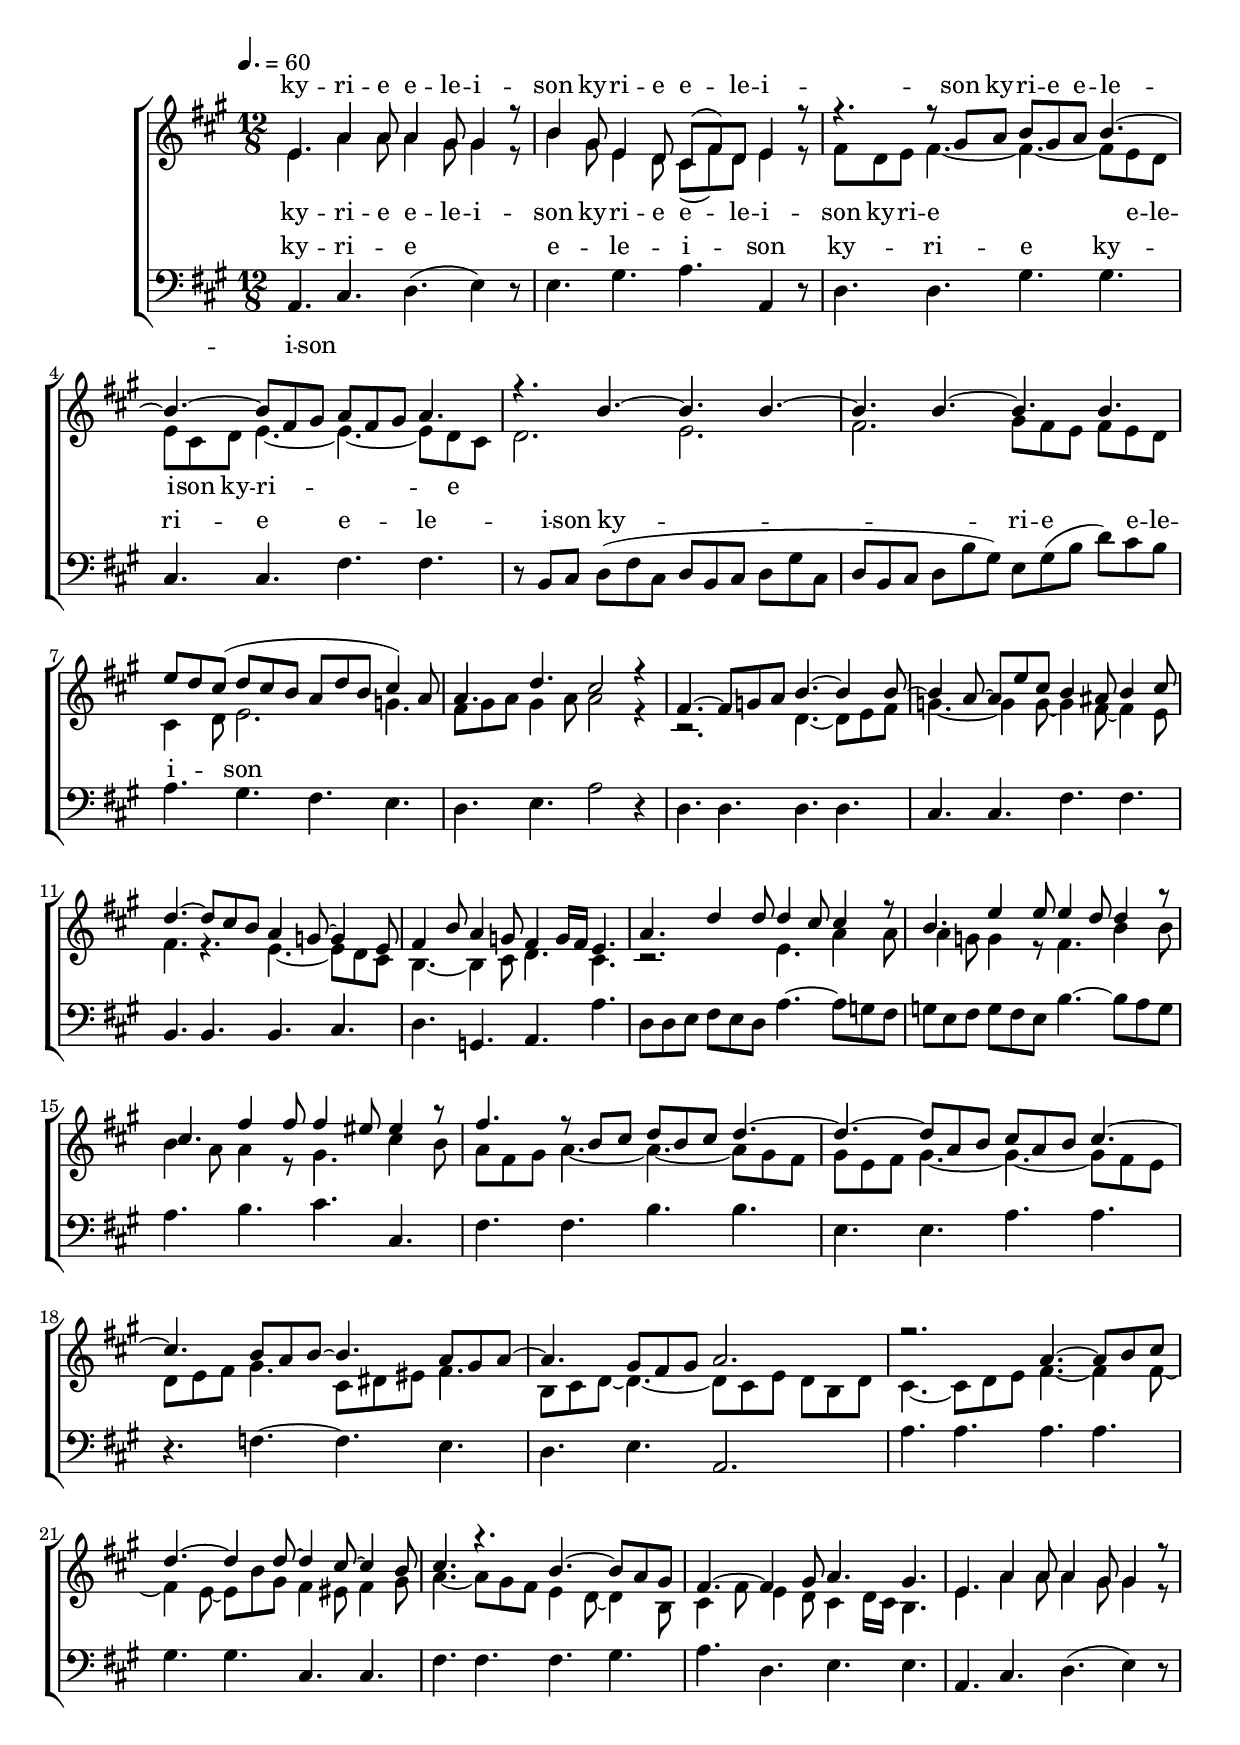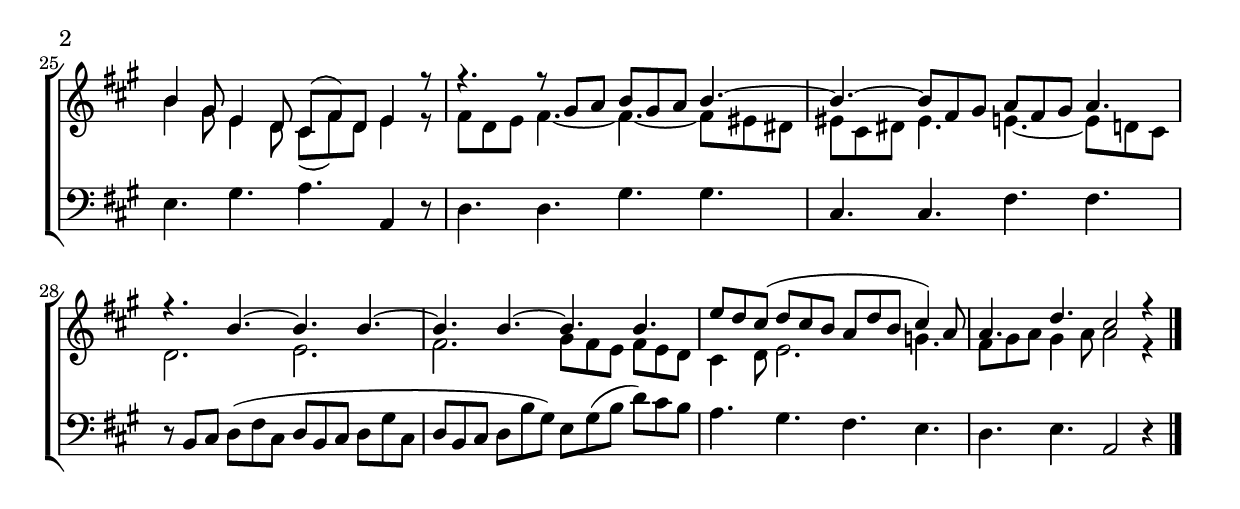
\version "2.18.2"

speed = 60

normal_tempo = {
	\time 12/8
	\tempo 4. = \speed
}

global = {
	\key a \major
	\normal_tempo
}

soprano_music = \relative c' {

	e4. a4 a8 a4 gis8 gis4 r8 |
	b4 gis8 e4 d8 cis8( fis8) d8 e4 r8 |

	r4. r8 gis8 a8 b8 gis8 a8 b4.~ |
	b4.~ b8 fis8 gis8 a8 fis8 gis8 a4. |

	r4. b4.~ b4. b4.~ |
	b4. b4.~ b4. b4. |
	e8 d8 cis8( d8 cis8 b8 a8 d8 b8 cis4) a8 |
	a4. d4. cis2 r4 |

	fis,4.~ fis8 g8 a8 b4.~ b4 b8~ |
	b4 a8~ a8 e'8 cis8 b4 ais8 b4 cis8 |
	d4.~ d8 cis8 b8 a4 g8~ g4 e8 |
	fis4 b8 a4 g8 fis4  g16 fis16 e4. |

	a4. d4 d8 d4 cis8 cis4 r8 |
	b4. e4 e8 e4 d8 d4 r8 |
	cis4. fis4 fis8 fis4 eis8 eis4 r8 |

	fis4. r8 b,8 cis8 d8 b8 cis8 d4.~ |
	d4.~ d8 a8 b8 cis8 a8 b8 cis4.~ |

	cis4. b8 a8 b8~ b4. a8 gis8 a8~ |
	a4. gis8 fis8 gis8 a2. |

	r2. a4.~ a8 b8 cis8 |
	d4.~ d4 d8~ d4 cis8~ cis4 b8 |
	cis4. r4. b4.~ b8 a8 gis8 |
	fis4.~ fis4 gis8 a4. gis4. |

	e4. a4 a8 a4 gis8 gis4 r8 |
	b4 gis8 e4 d8 cis8( fis8) d8 e4 r8 |

	r4. r8 gis8 a8 b8 gis8 a8 b4.~ |
	b4.~ b8 fis8 gis8 a8 fis8 gis8 a4. |

	r4. b4.~ b4. b4.~ |
	b4. b4.~ b4. b4. |
	e8 d8 cis8( d8 cis8 b8 a8 d8 b8 cis4) a8 |
	a4. d4. cis2 r4 \bar "|."

}

soprano_words = \lyricmode {
	ky -- ri -- e e -- le -- i -- son
	ky -- ri -- e e -- le -- i -- son
	ky -- ri -- e e -- le -- i -- son
}

alto_music = \relative c' {

	e4. a4 a8 a4 gis8 gis4 r8 |
	b4 gis8 e4 d8 cis8( fis8) d8 e4 r8 |

	fis8 d8 e8 fis4.~ fis4.~ fis8 e8 d8 |
	e8 cis8 d8 e4.~ e4.~ e8 d8 cis8 |

	d2. e2. |
	fis2. gis8 fis8 e8 fis8 e8 d8 |
	cis4 d8 e2. g4. |
	fis8 gis8 a8 gis4 a8 a2 r4 |

	r2. d,4.~ d8 e8 fis8 |
	g4.~ g4 g8~ g4 fis8~ fis4 e8 |
	fis4. r4. e4.~ e8 d8 cis8 |
	b4.~ b4 cis8 d4. cis4. |

	r2. e4. a4 a8 |
	a4 g8 g4 r8 fis4. b4 b8 |
	b4 a8 a4 r8 gis4. cis4 b8 |

	a8 fis8 gis8 a4.~ a4.~ a8 gis8 fis8 |
	gis8 e8 fis8 gis4.~ gis4.~ gis8 fis8 e8 |

	d8 e8 fis8 gis4. cis,8 dis8 eis8 fis4. |
	b,8 cis8 d8~ d4.~ d8 cis8 e8 d8 b8 d8 |

	cis4.~ cis8 d8 e8 fis4.~ fis4 fis8~ |
	fis4 e8~ e8 b'8 gis8 fis4 eis8 fis4 gis8 |
	a4.~ a8 gis8 fis8 e4 d8~ d4 b8 |
	cis4 fis8 e4 d8 cis4 d16 cis16 b4. |

	e4. a4 a8 a4 gis8 gis4 r8 |
	b4 gis8 e4 d8 cis8( fis8) d8 e4 r8 |

	fis8 d8 e8 fis4.~ fis4.~ fis8 eis8 dis8 |
	eis8 cis8 dis8 eis4. e4.~ e8 d8 cis8 |

	d2. e2. |
	fis2. gis8 fis8 e8 fis8 e8 d8 |
	cis4 d8 e2. g4. |
	fis8 gis8 a8 gis4 a8 a2 r4 \bar "|."

}

alto_words = \lyricmode {
	ky -- ri -- e e -- le -- i -- son
	ky -- ri -- e e -- le -- i -- son
	ky -- ri -- e e -- le -- i -- son
	ky -- ri -- e
}

baritone_music = \relative c {

	a4. cis4. d4.( e4) r8 |
	e4. gis4. a4. a,4 r8 |
	d4. d4. gis4. gis4. |
	cis,4. cis4. fis4. fis4. |

	r8 b,8 cis8 d8( fis8 cis8 d8 b8 cis8 d8 gis8 cis,8 |
	d8 b8 cis8 d8 b'8 gis8) e8 gis8( b8 d8) cis8 b8 |
	a4. gis4. fis4. e4. |
	d4. e4. a2 r4 |

	d,4. d4. d4. d4. |
	cis4. cis4. fis4. fis4. |
	b,4. b4. b4. cis4. |
	d4. g,4. a4. a'4. |

	d,8 d8 e8 fis8 e8 d8 a'4.~ a8 g8 fis8 |
	g8 e8 fis8 g8 fis8 e8 b'4.~ b8 a8 g8 |
	a4. b4. cis4. cis,4. |

	fis4. fis4. b4. b4. |
	e,4. e4. a4. a4. |
	r4. f4.~ f4. e4. |
	d4. e4. a,2. |

	a'4. a4. a4. a4. |
	gis4. gis4. cis,4. cis4. |
	fis4. fis4. fis4. gis4. |
	a4. d,4. e4. e4. |

	a,4. cis4. d4.( e4) r8 |
	e4. gis4. a4. a,4 r8 |
	d4. d4. gis4. gis4. |
	cis,4. cis4. fis4. fis4. |

	r8 b,8 cis8 d8( fis8 cis8 d8 b8 cis8 d8 gis8 cis,8 |
	d8 b8 cis8 d8 b'8 gis8) e8 gis8( b8 d8) cis8 b8 |
	a4. gis4. fis4. e4. |
	d4. e4. a,2 r4 \bar "|."

}

baritone_words = \lyricmode {
	ky -- ri -- e e -- le -- i -- son
	ky -- ri -- e
	ky -- ri -- e e -- le -- i -- son
	ky -- ri -- e e -- le -- i -- son
}

\score {
	<<
		\new ChoirStaff <<
			\new Lyrics = "sopranos" \with {
				\override VerticalAxisGroup.staff-affinity = #DOWN
			}

			\new Staff \with { midiInstrument = #"church organ" } <<
				\new Voice = "sopranos" {
					\voiceOne
					<< \global \soprano_music >>
				}
				\new Voice = "altos" {
					\voiceTwo
					<< \global \alto_music >>
				}
			>>
			\new Lyrics = "altos"
			\new Lyrics = "baritones" \with {
				\override VerticalAxisGroup.staff-affinity = #DOWN
			}
			\new Staff \with { midiInstrument = #"church organ" } <<
				\new Voice = "baritones" {
					%\voiceThree
					<< \global \clef "bass" \baritone_music >>
				}
			>>
			\context Lyrics = "sopranos" \lyricsto "sopranos" \soprano_words
			\context Lyrics = "altos" \lyricsto "altos" \alto_words
			\context Lyrics = "baritones" \lyricsto "baritones" \baritone_words
		>>

%{
		\new PianoStaff <<
			\new Staff \with { midiInstrument = #"church organ" } <<
				\set Staff.printPartCombineTexts = ##f
				\partcombine
				<< \global \soprano_music >>
				<< \global \alto_music >>
			>>
			\new Staff \with { midiInstrument = #"church organ" } <<
				\clef "bass"
				<< \global \baritone_music >>
			>>
		>>
		%}
	>>
	\midi {}
	\layout {}
}
